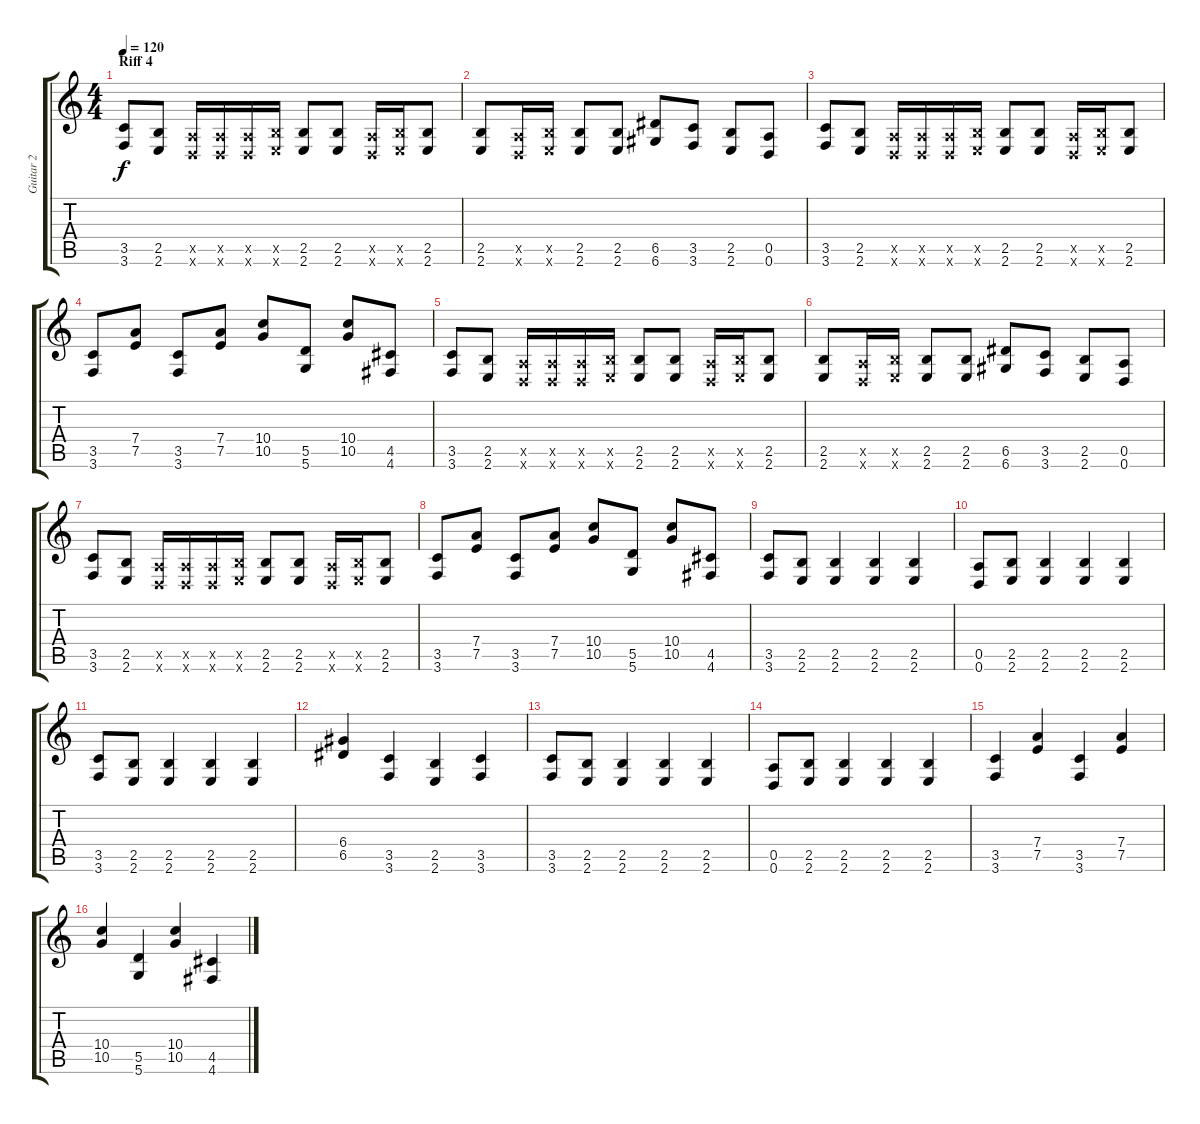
\track ("Guitar 2" "Guitar 2") {instrument distortionguitar}
\staff {score tabs}
\tuning (E4 B3 G3 D3 A2 D2) {hide}
\ts (4 4)
\section ("" "Riff 4")
\tempo 120
\clef g2
\ks c
(3.5 3.6).8{dy f} (2.5 2.6).8 (0.5{x} 0.6{x}).16 (0.5{x} 0.6{x}).16 (0.5{x} 0.6{x}).16 (2.5{x} 2.6{x}).16 (2.5 2.6).8 (2.5 2.6).8 (0.5{x} 0.6{x}).16 (2.5{x} 2.6{x}).16 (2.5 2.6).8 |
(2.5 2.6).8 (0.5{x} 0.6{x}).16 (2.5{x} 2.6{x}).16 (2.5 2.6).8 (2.5 2.6).8 (6.5 6.6).8 (3.5 3.6).8 (2.5 2.6).8 (0.5 0.6).8 |
(3.5 3.6).8 (2.5 2.6).8 (0.5{x} 0.6{x}).16 (0.5{x} 0.6{x}).16 (0.5{x} 0.6{x}).16 (2.5{x} 2.6{x}).16 (2.5 2.6).8 (2.5 2.6).8 (0.5{x} 0.6{x}).16 (2.5{x} 2.6{x}).16 (2.5 2.6).8 |
(3.5 3.6).8 (7.4 7.5).8 (3.5 3.6).8 (7.4 7.5).8 (10.4 10.5).8 (5.5 5.6).8 (10.4 10.5).8 (4.5 4.6).8 |
(3.5 3.6).8 (2.5 2.6).8 (0.5{x} 0.6{x}).16 (0.5{x} 0.6{x}).16 (0.5{x} 0.6{x}).16 (2.5{x} 2.6{x}).16 (2.5 2.6).8 (2.5 2.6).8 (0.5{x} 0.6{x}).16 (2.5{x} 2.6{x}).16 (2.5 2.6).8 |
(2.5 2.6).8 (0.5{x} 0.6{x}).16 (2.5{x} 2.6{x}).16 (2.5 2.6).8 (2.5 2.6).8 (6.5 6.6).8 (3.5 3.6).8 (2.5 2.6).8 (0.5 0.6).8 |
(3.5 3.6).8 (2.5 2.6).8 (0.5{x} 0.6{x}).16 (0.5{x} 0.6{x}).16 (0.5{x} 0.6{x}).16 (2.5{x} 2.6{x}).16 (2.5 2.6).8 (2.5 2.6).8 (0.5{x} 0.6{x}).16 (2.5{x} 2.6{x}).16 (2.5 2.6).8 |
(3.5 3.6).8 (7.4 7.5).8 (3.5 3.6).8 (7.4 7.5).8 (10.4 10.5).8 (5.5 5.6).8 (10.4 10.5).8 (4.5 4.6).8 |
(3.5 3.6).8 (2.5 2.6).8 (2.5 2.6).4 (2.5 2.6).4 (2.5 2.6).4 |
(0.5 0.6).8 (2.5 2.6).8 (2.5 2.6).4 (2.5 2.6).4 (2.5 2.6).4 |
(3.5 3.6).8 (2.5 2.6).8 (2.5 2.6).4 (2.5 2.6).4 (2.5 2.6).4 |
(6.4 6.5).4 (3.5 3.6).4 (2.5 2.6).4 (3.5 3.6).4 |
(3.5 3.6).8 (2.5 2.6).8 (2.5 2.6).4 (2.5 2.6).4 (2.5 2.6).4 |
(0.5 0.6).8 (2.5 2.6).8 (2.5 2.6).4 (2.5 2.6).4 (2.5 2.6).4 |
(3.5 3.6).4 (7.4 7.5).4 (3.5 3.6).4 (7.4 7.5).4 |
(10.4 10.5).4 (5.5 5.6).4 (10.4 10.5).4 (4.5 4.6).4
